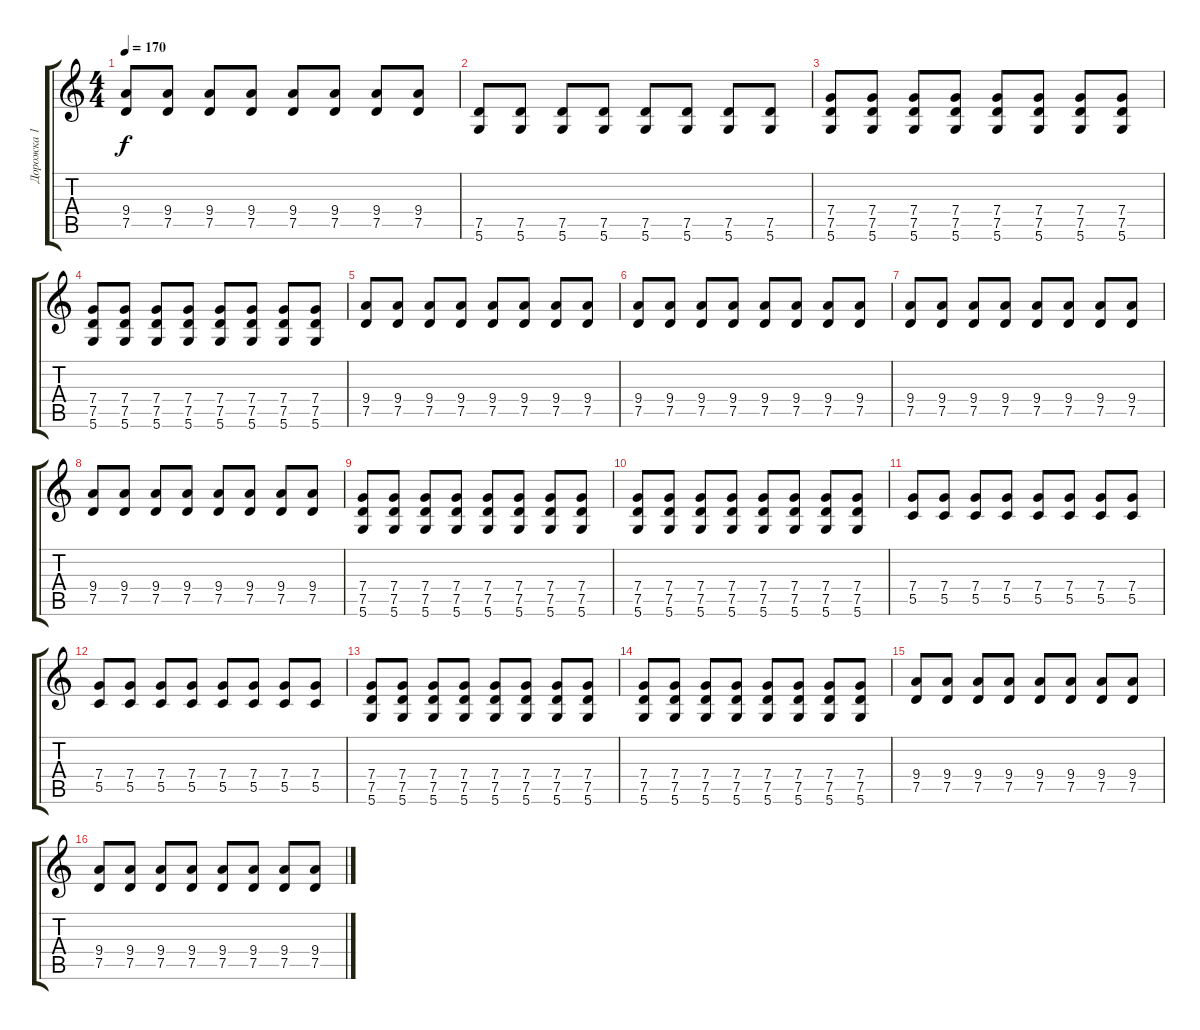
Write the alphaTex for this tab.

\track ("Дорожка 1" "Дорожка 1") {instrument distortionguitar}
\staff {score tabs}
\tuning (D4 A3 F3 C3 G2 D2) {hide}
\ts (4 4)
\tempo 170
\clef g2
\ks c
(9.4 7.5).8{dy f} (9.4 7.5).8 (9.4 7.5).8 (9.4 7.5).8 (9.4 7.5).8 (9.4 7.5).8 (9.4 7.5).8 (9.4 7.5).8 |
(7.5 5.6).8 (7.5 5.6).8 (7.5 5.6).8 (7.5 5.6).8 (7.5 5.6).8 (7.5 5.6).8 (7.5 5.6).8 (7.5 5.6).8 |
(7.4 7.5 5.6).8 (7.4 7.5 5.6).8 (7.4 7.5 5.6).8 (7.4 7.5 5.6).8 (7.4 7.5 5.6).8 (7.4 7.5 5.6).8 (7.4 7.5 5.6).8 (7.4 7.5 5.6).8 |
(7.4 7.5 5.6).8 (7.4 7.5 5.6).8 (7.4 7.5 5.6).8 (7.4 7.5 5.6).8 (7.4 7.5 5.6).8 (7.4 7.5 5.6).8 (7.4 7.5 5.6).8 (7.4 7.5 5.6).8 |
(9.4 7.5).8 (9.4 7.5).8 (9.4 7.5).8 (9.4 7.5).8 (9.4 7.5).8 (9.4 7.5).8 (9.4 7.5).8 (9.4 7.5).8 |
(9.4 7.5).8 (9.4 7.5).8 (9.4 7.5).8 (9.4 7.5).8 (9.4 7.5).8 (9.4 7.5).8 (9.4 7.5).8 (9.4 7.5).8 |
(9.4 7.5).8 (9.4 7.5).8 (9.4 7.5).8 (9.4 7.5).8 (9.4 7.5).8 (9.4 7.5).8 (9.4 7.5).8 (9.4 7.5).8 |
(9.4 7.5).8 (9.4 7.5).8 (9.4 7.5).8 (9.4 7.5).8 (9.4 7.5).8 (9.4 7.5).8 (9.4 7.5).8 (9.4 7.5).8 |
(7.4 7.5 5.6).8 (7.4 7.5 5.6).8 (7.4 7.5 5.6).8 (7.4 7.5 5.6).8 (7.4 7.5 5.6).8 (7.4 7.5 5.6).8 (7.4 7.5 5.6).8 (7.4 7.5 5.6).8 |
(7.4 7.5 5.6).8 (7.4 7.5 5.6).8 (7.4 7.5 5.6).8 (7.4 7.5 5.6).8 (7.4 7.5 5.6).8 (7.4 7.5 5.6).8 (7.4 7.5 5.6).8 (7.4 7.5 5.6).8 |
(7.4 5.5).8 (7.4 5.5).8 (7.4 5.5).8 (7.4 5.5).8 (7.4 5.5).8 (7.4 5.5).8 (7.4 5.5).8 (7.4 5.5).8 |
(7.4 5.5).8 (7.4 5.5).8 (7.4 5.5).8 (7.4 5.5).8 (7.4 5.5).8 (7.4 5.5).8 (7.4 5.5).8 (7.4 5.5).8 |
(7.4 7.5 5.6).8 (7.4 7.5 5.6).8 (7.4 7.5 5.6).8 (7.4 7.5 5.6).8 (7.4 7.5 5.6).8 (7.4 7.5 5.6).8 (7.4 7.5 5.6).8 (7.4 7.5 5.6).8 |
(7.4 7.5 5.6).8 (7.4 7.5 5.6).8 (7.4 7.5 5.6).8 (7.4 7.5 5.6).8 (7.4 7.5 5.6).8 (7.4 7.5 5.6).8 (7.4 7.5 5.6).8 (7.4 7.5 5.6).8 |
(9.4 7.5).8 (9.4 7.5).8 (9.4 7.5).8 (9.4 7.5).8 (9.4 7.5).8 (9.4 7.5).8 (9.4 7.5).8 (9.4 7.5).8 |
(9.4 7.5).8 (9.4 7.5).8 (9.4 7.5).8 (9.4 7.5).8 (9.4 7.5).8 (9.4 7.5).8 (9.4 7.5).8 (9.4 7.5).8
